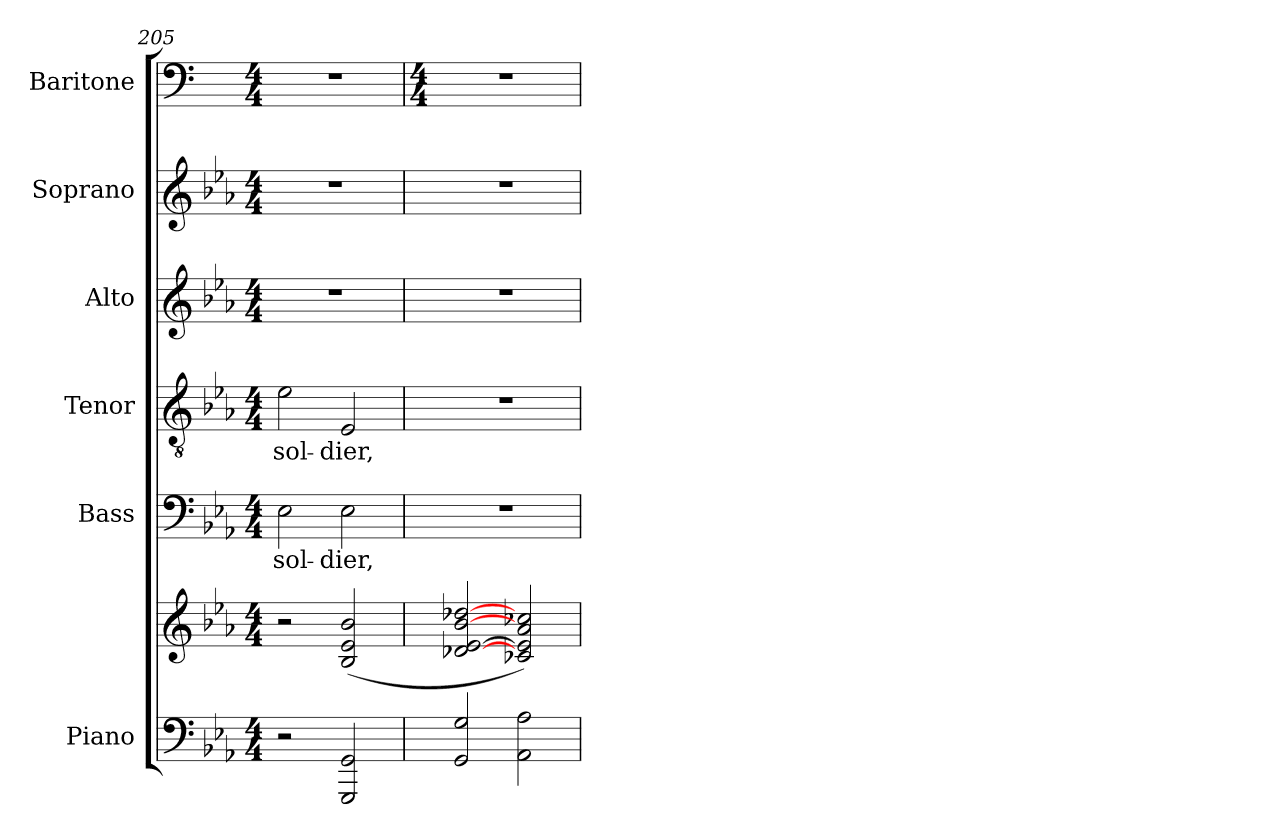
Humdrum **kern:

**kern	**kern	**kern	**text	**kern	**text	**kern	**kern	**kern
*part6	*part6	*part5	*part5	*part4	*part4	*part3	*part2	*part1
*staff7	*staff6	*staff5	*staff5	*staff4	*staff4	*staff3	*staff2	*staff1
*I"Piano	*	*I"Bass	*	*I"Tenor	*	*I"Alto	*I"Soprano	*I"Baritone
*	*	*I'B	*	*I'T	*	*I'A	*I'S	*
!!LO:PB:g=z
*clefF4	*clefG2	*clefF4	*	*clefGv2	*	*clefG2	*clefG2	*clefF4
*k[b-e-a-]	*k[b-e-a-]	*k[b-e-a-]	*	*k[b-e-a-]	*	*k[b-e-a-]	*k[b-e-a-]	*k[]
*M4/4	*M4/4	*M4/4	*	*M4/4	*	*M4/4	*M4/4	*M4/4
=205	=205	=205	=205	=205	=205	=205	=205	=205
!	!	!	!LO:LY:b	!	!LO:LY:b	!	!	!
2r	2r	2E-\	sol-	2e-\	sol-	1r	1r	1r
!	!	!	!LO:LY:b	!	!LO:LY:b	!	!	!
2GGG/ 2GG/	(<2B-/ 2e-/ 2b-/	2E-\	-dier,	2E-/	-dier,	.	.	.
!!LO:PB:g=z
=206	=206	=206	=206	=206	=206	=206	=206	=206
*	*	*	*	*	*	*	*	*M4/4
*	*	*	*	*	*	*	*	*MM88
*	*^	*	*	*	*	*	*	*
2GG/ 2G/	[2d-X/ [2e-/ [2b-/ [2dd-X/	1ryy	1r	.	1r	.	1r	1r	1r
2AA-\ 2A-\	2c-X/ 2e-/] 2a-/ 2cc-X/)	.	.	.	.	.	.	.	.
*	*v	*v	*	*	*	*	*	*	*
=	=	=	=	=	=	=	=	=
*-	*-	*-	*-	*-	*-	*-	*-	*-
